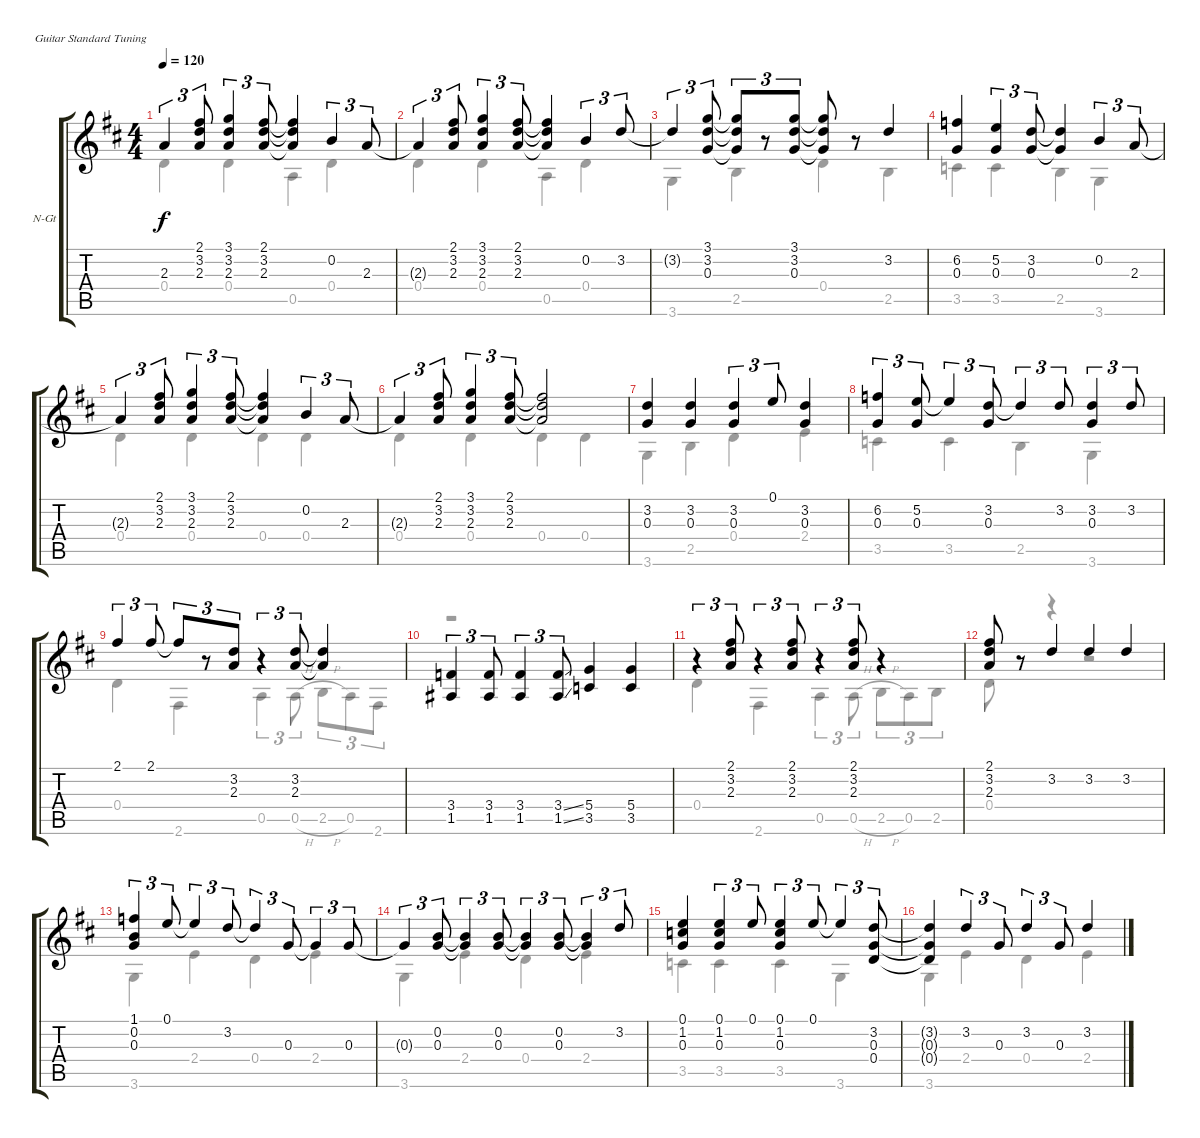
\bracketExtendMode groupsimilarinstruments
\firstSystemTrackNameOrientation horizontal
\otherSystemsTrackNameOrientation horizontal
\track ("Untitled" "N-Gt") {instrument acousticguitarnylon}
\staff {score tabs}
\tuning (E4 B3 G3 D3 A2 E2)
\voice
\ts (4 4)
\tempo 120
\clef g2
\ks d
2.3{t}.4{tu (3 2) dy f} (2.1 3.2 2.3).8{tu (3 2)} (3.1 3.2 2.3).4{tu (3 2)} (2.1 3.2 2.3).8{tu (3 2)} (2.1{t} 3.2{t} 2.3{t}).4 0.2.4{tu (3 2)} 2.3.8{tu (3 2)} |
2.3{t}.4{tu (3 2)} (2.1 3.2 2.3).8{tu (3 2)} (3.1 3.2 2.3).4{tu (3 2)} (2.1 3.2 2.3).8{tu (3 2)} (2.1{t} 3.2{t} 2.3{t}).4 0.2.4{tu (3 2)} 3.2.8{tu (3 2)} |
3.2{t}.4{tu (3 2)} (3.1 3.2 0.3).8{tu (3 2)} (3.1{t} 3.2{t} 0.3{t}).8{tu (3 2)} r.8{tu (3 2)} (3.1 3.2 0.3).8{tu (3 2)} (3.1{t} 3.2{t} 0.3{t}).8 r.8 3.2.4 |
(6.2 0.3).4 (5.2 0.3).4{tu (3 2)} (3.2 0.3).8{tu (3 2)} (3.2{t} 0.3{t}).4 0.2.4{tu (3 2)} 2.3.8{tu (3 2)} |
2.3{t}.4{tu (3 2)} (2.1 3.2 2.3).8{tu (3 2)} (3.1 3.2 2.3).4{tu (3 2)} (2.1 3.2 2.3).8{tu (3 2)} (2.1{t} 3.2{t} 2.3{t}).4 0.2.4{tu (3 2)} 2.3.8{tu (3 2)} |
2.3{t}.4{tu (3 2)} (2.1 3.2 2.3).8{tu (3 2)} (3.1 3.2 2.3).4{tu (3 2)} (2.1 3.2 2.3).8{tu (3 2)} (2.1{t} 3.2{t} 2.3{t}).2 |
(3.2 0.3).4 (3.2 0.3).4 (3.2 0.3).4{tu (3 2)} 0.1.8{tu (3 2)} (3.2 0.3).4 |
(6.2 0.3).4{tu (3 2)} (5.2 0.3).8{tu (3 2)} 5.2{t}.4{tu (3 2)} (3.2 0.3).8{tu (3 2)} 3.2{t}.4{tu (3 2)} 3.2.8{tu (3 2)} (3.2 0.3).4{tu (3 2)} 3.2.8{tu (3 2)} |
2.1.4{tu (3 2)} 2.1.8{tu (3 2)} 2.1{t}.8{tu (3 2)} r.8{tu (3 2)} (3.2 2.3).8{tu (3 2)} r.4{tu (3 2)} (3.2 2.3).8{tu (3 2)} (3.2{t} 2.3{t}).4 |
(3.4 1.5).4{tu (3 2)} (3.4 1.5).8{tu (3 2)} (3.4 1.5).4{tu (3 2)} (3.4{ss} 1.5{ss}).8{tu (3 2)} (5.4 3.5).4 (5.4 3.5).4 |
r.4{tu (3 2)} (2.1 3.2 2.3).8{tu (3 2)} r.4{tu (3 2)} (2.1 3.2 2.3).8{tu (3 2)} r.4{tu (3 2)} (2.1 3.2 2.3).8{tu (3 2)} r.4 |
(2.1 3.2 2.3).8 r.8 3.2.4 3.2.4 3.2.4 |
(1.1 0.2 0.3).4{tu (3 2)} 0.1.8{tu (3 2)} 0.1{t}.4{tu (3 2)} 3.2.8{tu (3 2)} 3.2{t}.4{tu (3 2)} 0.3.8{tu (3 2)} 0.3{t}.4{tu (3 2)} 0.3.8{tu (3 2)} |
0.3{t}.4{tu (3 2)} (0.2 0.3).8{tu (3 2)} (0.2{t} 0.3{t}).4{tu (3 2)} (0.2 0.3).8{tu (3 2)} (0.2{t} 0.3{t}).4{tu (3 2)} (0.2 0.3).8{tu (3 2)} (0.2{t} 0.3{t}).4{tu (3 2)} 3.2.8{tu (3 2)} |
(0.1 1.2 0.3).4 (0.1 1.2 0.3).4{tu (3 2)} 0.1.8{tu (3 2)} (0.1 1.2 0.3).4{tu (3 2)} 0.1.8{tu (3 2)} 0.1{t}.4{tu (3 2)} (3.2 0.3 0.4).8{tu (3 2)} |
(3.2{t} 0.3{t} 0.4{t}).4 3.2.4{tu (3 2)} 0.3.8{tu (3 2)} 3.2.4{tu (3 2)} 0.3.8{tu (3 2)} 3.2.4
\voice
\clef g2
\ottava regular
\simile none
\ks d
0.4.4{dy f} 0.4.4 0.5.4 0.4.4 |
0.4.4 0.4.4 0.5.4 0.4.4 |
3.6.4 2.5.4 0.4.4 2.5.4 |
3.5.4 3.5.4 2.5.4 3.6.4 |
0.4.4 0.4.4 0.4.4 0.4.4 |
0.4.4 0.4.4 0.4.4 0.4.4 |
3.6.4 2.5.4 0.4.4 2.4.4 |
3.5.4 3.5.4 2.5.4 3.6.4 |
0.4.4 2.6.4 0.5.4{tu (3 2)} 0.5{h}.8{tu (3 2)} 2.5{h}.8{tu (3 2)} 0.5.8{tu (3 2)} 2.6.8{tu (3 2)} |
r.1 |
0.4.4 2.6.4 0.5.4{tu (3 2)} 0.5{h}.8{tu (3 2)} 2.5{h}.8{tu (3 2)} 0.5.8{tu (3 2)} 2.5.8{tu (3 2)} |
0.4.8 r.8 r.4 r.2 |
3.6.4 2.4.4 0.4.4 2.4.4 |
3.6.4 2.4.4 0.4.4 2.4.4 |
3.5.4 3.5.4 3.5.4 3.6.4 |
3.6.4 2.4.4 0.4.4 2.4.4
